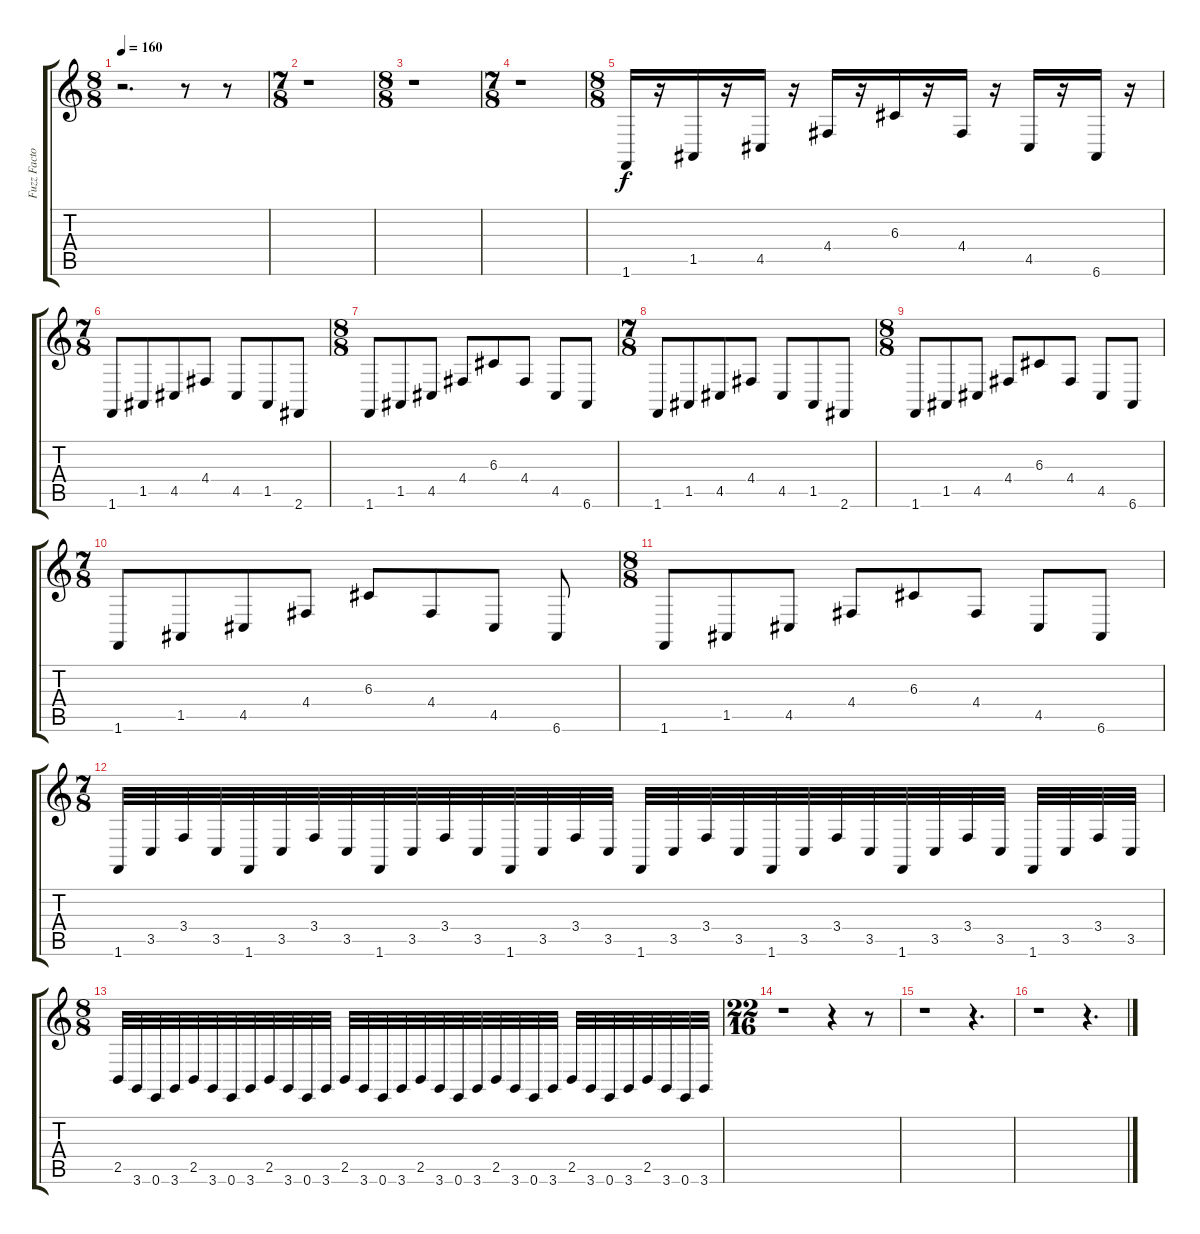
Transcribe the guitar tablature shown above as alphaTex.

\track ("Fuzz Factory" "Fuzz Facto") {instrument lead1square}
\staff {score tabs}
\tuning (E4 B3 G3 D3 A2 E2) {hide}
\ts (8 8)
\tempo 160
\clef g2
\ks c
r.2{d dy f} r.8 r.8 |
\ts (7 8)
r.1 |
\ts (8 8)
r.1 |
\ts (7 8)
r.1 |
\ts (8 8)
1.6.16 r.16 1.5.16 r.16 4.5.16 r.16 4.4.16 r.16 6.3.16 r.16 4.4.16 r.16 4.5.16 r.16 6.6.16 r.16 |
\ts (7 8)
1.6.8 1.5.8 4.5.8 4.4.8 4.5.8 1.5.8 2.6.8 |
\ts (8 8)
1.6.8 1.5.8 4.5.8 4.4.8 6.3.8 4.4.8 4.5.8 6.6.8 |
\ts (7 8)
1.6.8 1.5.8 4.5.8 4.4.8 4.5.8 1.5.8 2.6.8 |
\ts (8 8)
1.6.8 1.5.8 4.5.8 4.4.8 6.3.8 4.4.8 4.5.8 6.6.8 |
\ts (7 8)
1.6.8 1.5.8 4.5.8 4.4.8 6.3.8 4.4.8 4.5.8 6.6.8 |
\ts (8 8)
1.6.8 1.5.8 4.5.8 4.4.8 6.3.8 4.4.8 4.5.8 6.6.8 |
\ts (7 8)
1.6.32 3.5.32 3.4.32 3.5.32 1.6.32 3.5.32 3.4.32 3.5.32 1.6.32 3.5.32 3.4.32 3.5.32 1.6.32 3.5.32 3.4.32 3.5.32 1.6.32 3.5.32 3.4.32 3.5.32 1.6.32 3.5.32 3.4.32 3.5.32 1.6.32 3.5.32 3.4.32 3.5.32 1.6.32 3.5.32 3.4.32 3.5.32 |
\ts (8 8)
2.5.32 3.6.32 0.6.32 3.6.32 2.5.32 3.6.32 0.6.32 3.6.32 2.5.32 3.6.32 0.6.32 3.6.32 2.5.32 3.6.32 0.6.32 3.6.32 2.5.32 3.6.32 0.6.32 3.6.32 2.5.32 3.6.32 0.6.32 3.6.32 2.5.32 3.6.32 0.6.32 3.6.32 2.5.32 3.6.32 0.6.32 3.6.32 |
\ts (22 16)
r.1 r.4 r.8 |
r.1 r.4{d} |
r.1 r.4{d}
